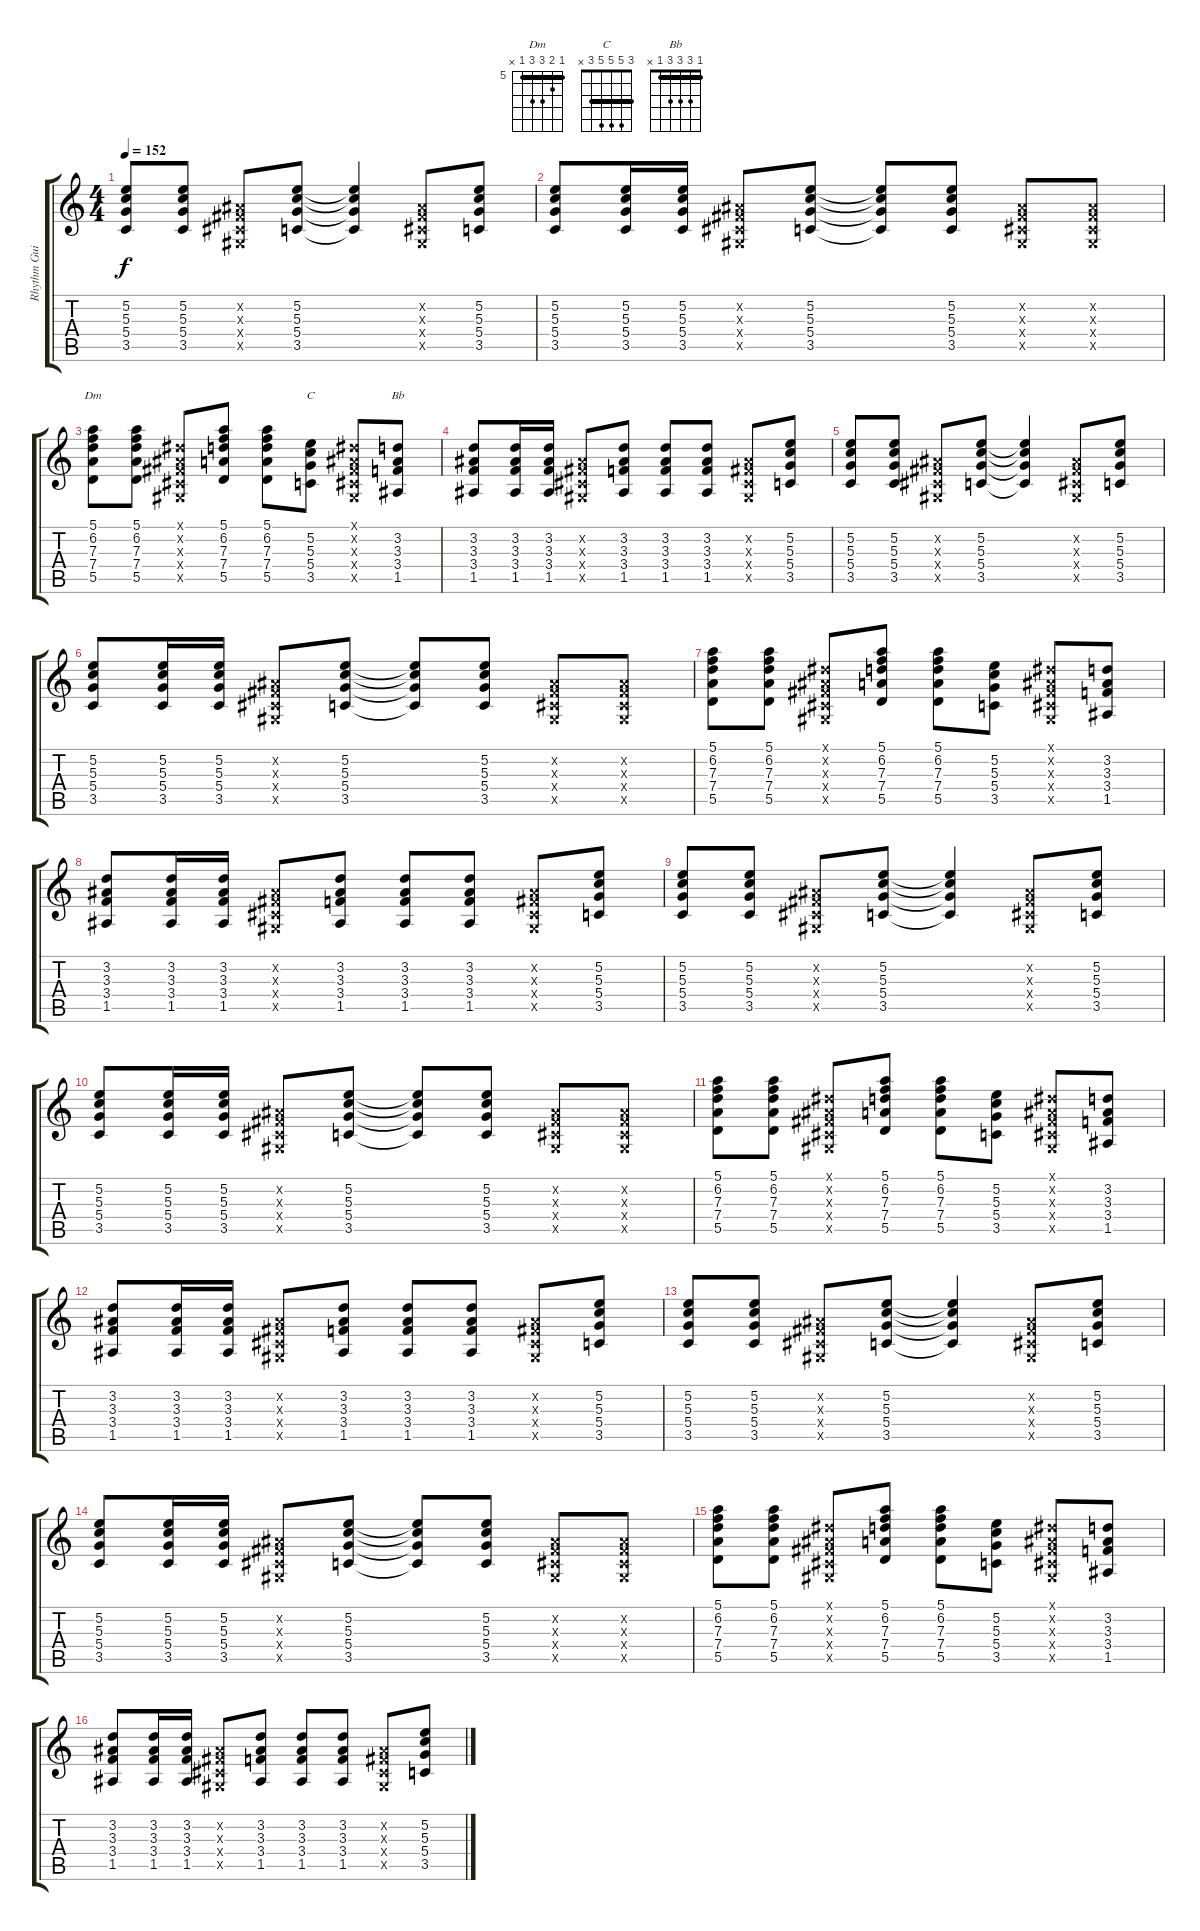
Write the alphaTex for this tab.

\track ("Rhythm Guitar" "Rhythm Gui") {instrument electricguitarjazz}
\staff {score tabs}
\tuning (E4 B3 G3 D3 A2 E2) {hide}
\chord ("Dm" 5 6 7 7 5 x) {firstfret 5 barre 5}
\chord ("C" 3 5 5 5 3 x) {barre 3}
\chord ("Bb" 1 3 3 3 1 x) {barre 1}
\ts (4 4)
\tempo 152
\clef g2
\ks c
(5.2 5.3 5.4 3.5).8{dy f} (5.2 5.3 5.4 3.5).8 (-1.2{x} -1.3{x} -1.4{x} -1.5{x}).8 (5.2 5.3 5.4 3.5).8 (5.2{t} 5.3{t} 5.4{t} 3.5{t}).4 (-1.2{x} -1.3{x} -1.4{x} -1.5{x}).8 (5.2 5.3 5.4 3.5).8 |
(5.2 5.3 5.4 3.5).8 (5.2 5.3 5.4 3.5).16 (5.2 5.3 5.4 3.5).16 (-1.2{x} -1.3{x} -1.4{x} -1.5{x}).8 (5.2 5.3 5.4 3.5).8 (5.2{t} 5.3{t} 5.4{t} 3.5{t}).8 (5.2 5.3 5.4 3.5).8 (-1.2{x} -1.3{x} -1.4{x} -1.5{x}).8 (-1.2{x} -1.3{x} -1.4{x} -1.5{x}).8 |
(5.1 6.2 7.3 7.4 5.5).8{ch "Dm"} (5.1 6.2 7.3 7.4 5.5).8 (-1.1{x} -1.2{x} -1.3{x} -1.4{x} -1.5{x}).8 (5.1 6.2 7.3 7.4 5.5).8 (5.1 6.2 7.3 7.4 5.5).8 (5.2 5.3 5.4 3.5).8{ch "C"} (-1.1{x} -1.2{x} -1.3{x} -1.4{x} -1.5{x}).8 (3.2 3.3 3.4 1.5).8{ch "Bb"} |
(3.2 3.3 3.4 1.5).8 (3.2 3.3 3.4 1.5).16 (3.2 3.3 3.4 1.5).16 (-1.2{x} -1.3{x} -1.4{x} -1.5{x}).8 (3.2 3.3 3.4 1.5).8 (3.2 3.3 3.4 1.5).8 (3.2 3.3 3.4 1.5).8 (-1.2{x} -1.3{x} -1.4{x} -1.5{x}).8 (5.2 5.3 5.4 3.5).8 |
(5.2 5.3 5.4 3.5).8 (5.2 5.3 5.4 3.5).8 (-1.2{x} -1.3{x} -1.4{x} -1.5{x}).8 (5.2 5.3 5.4 3.5).8 (5.2{t} 5.3{t} 5.4{t} 3.5{t}).4 (-1.2{x} -1.3{x} -1.4{x} -1.5{x}).8 (5.2 5.3 5.4 3.5).8 |
(5.2 5.3 5.4 3.5).8 (5.2 5.3 5.4 3.5).16 (5.2 5.3 5.4 3.5).16 (-1.2{x} -1.3{x} -1.4{x} -1.5{x}).8 (5.2 5.3 5.4 3.5).8 (5.2{t} 5.3{t} 5.4{t} 3.5{t}).8 (5.2 5.3 5.4 3.5).8 (-1.2{x} -1.3{x} -1.4{x} -1.5{x}).8 (-1.2{x} -1.3{x} -1.4{x} -1.5{x}).8 |
(5.1 6.2 7.3 7.4 5.5).8 (5.1 6.2 7.3 7.4 5.5).8 (-1.1{x} -1.2{x} -1.3{x} -1.4{x} -1.5{x}).8 (5.1 6.2 7.3 7.4 5.5).8 (5.1 6.2 7.3 7.4 5.5).8 (5.2 5.3 5.4 3.5).8 (-1.1{x} -1.2{x} -1.3{x} -1.4{x} -1.5{x}).8 (3.2 3.3 3.4 1.5).8 |
(3.2 3.3 3.4 1.5).8 (3.2 3.3 3.4 1.5).16 (3.2 3.3 3.4 1.5).16 (-1.2{x} -1.3{x} -1.4{x} -1.5{x}).8 (3.2 3.3 3.4 1.5).8 (3.2 3.3 3.4 1.5).8 (3.2 3.3 3.4 1.5).8 (-1.2{x} -1.3{x} -1.4{x} -1.5{x}).8 (5.2 5.3 5.4 3.5).8 |
(5.2 5.3 5.4 3.5).8 (5.2 5.3 5.4 3.5).8 (-1.2{x} -1.3{x} -1.4{x} -1.5{x}).8 (5.2 5.3 5.4 3.5).8 (5.2{t} 5.3{t} 5.4{t} 3.5{t}).4 (-1.2{x} -1.3{x} -1.4{x} -1.5{x}).8 (5.2 5.3 5.4 3.5).8 |
(5.2 5.3 5.4 3.5).8 (5.2 5.3 5.4 3.5).16 (5.2 5.3 5.4 3.5).16 (-1.2{x} -1.3{x} -1.4{x} -1.5{x}).8 (5.2 5.3 5.4 3.5).8 (5.2{t} 5.3{t} 5.4{t} 3.5{t}).8 (5.2 5.3 5.4 3.5).8 (-1.2{x} -1.3{x} -1.4{x} -1.5{x}).8 (-1.2{x} -1.3{x} -1.4{x} -1.5{x}).8 |
(5.1 6.2 7.3 7.4 5.5).8 (5.1 6.2 7.3 7.4 5.5).8 (-1.1{x} -1.2{x} -1.3{x} -1.4{x} -1.5{x}).8 (5.1 6.2 7.3 7.4 5.5).8 (5.1 6.2 7.3 7.4 5.5).8 (5.2 5.3 5.4 3.5).8 (-1.1{x} -1.2{x} -1.3{x} -1.4{x} -1.5{x}).8 (3.2 3.3 3.4 1.5).8 |
(3.2 3.3 3.4 1.5).8 (3.2 3.3 3.4 1.5).16 (3.2 3.3 3.4 1.5).16 (-1.2{x} -1.3{x} -1.4{x} -1.5{x}).8 (3.2 3.3 3.4 1.5).8 (3.2 3.3 3.4 1.5).8 (3.2 3.3 3.4 1.5).8 (-1.2{x} -1.3{x} -1.4{x} -1.5{x}).8 (5.2 5.3 5.4 3.5).8 |
(5.2 5.3 5.4 3.5).8 (5.2 5.3 5.4 3.5).8 (-1.2{x} -1.3{x} -1.4{x} -1.5{x}).8 (5.2 5.3 5.4 3.5).8 (5.2{t} 5.3{t} 5.4{t} 3.5{t}).4 (-1.2{x} -1.3{x} -1.4{x} -1.5{x}).8 (5.2 5.3 5.4 3.5).8 |
(5.2 5.3 5.4 3.5).8 (5.2 5.3 5.4 3.5).16 (5.2 5.3 5.4 3.5).16 (-1.2{x} -1.3{x} -1.4{x} -1.5{x}).8 (5.2 5.3 5.4 3.5).8 (5.2{t} 5.3{t} 5.4{t} 3.5{t}).8 (5.2 5.3 5.4 3.5).8 (-1.2{x} -1.3{x} -1.4{x} -1.5{x}).8 (-1.2{x} -1.3{x} -1.4{x} -1.5{x}).8 |
(5.1 6.2 7.3 7.4 5.5).8 (5.1 6.2 7.3 7.4 5.5).8 (-1.1{x} -1.2{x} -1.3{x} -1.4{x} -1.5{x}).8 (5.1 6.2 7.3 7.4 5.5).8 (5.1 6.2 7.3 7.4 5.5).8 (5.2 5.3 5.4 3.5).8 (-1.1{x} -1.2{x} -1.3{x} -1.4{x} -1.5{x}).8 (3.2 3.3 3.4 1.5).8 |
(3.2 3.3 3.4 1.5).8 (3.2 3.3 3.4 1.5).16 (3.2 3.3 3.4 1.5).16 (-1.2{x} -1.3{x} -1.4{x} -1.5{x}).8 (3.2 3.3 3.4 1.5).8 (3.2 3.3 3.4 1.5).8 (3.2 3.3 3.4 1.5).8 (-1.2{x} -1.3{x} -1.4{x} -1.5{x}).8 (5.2 5.3 5.4 3.5).8
